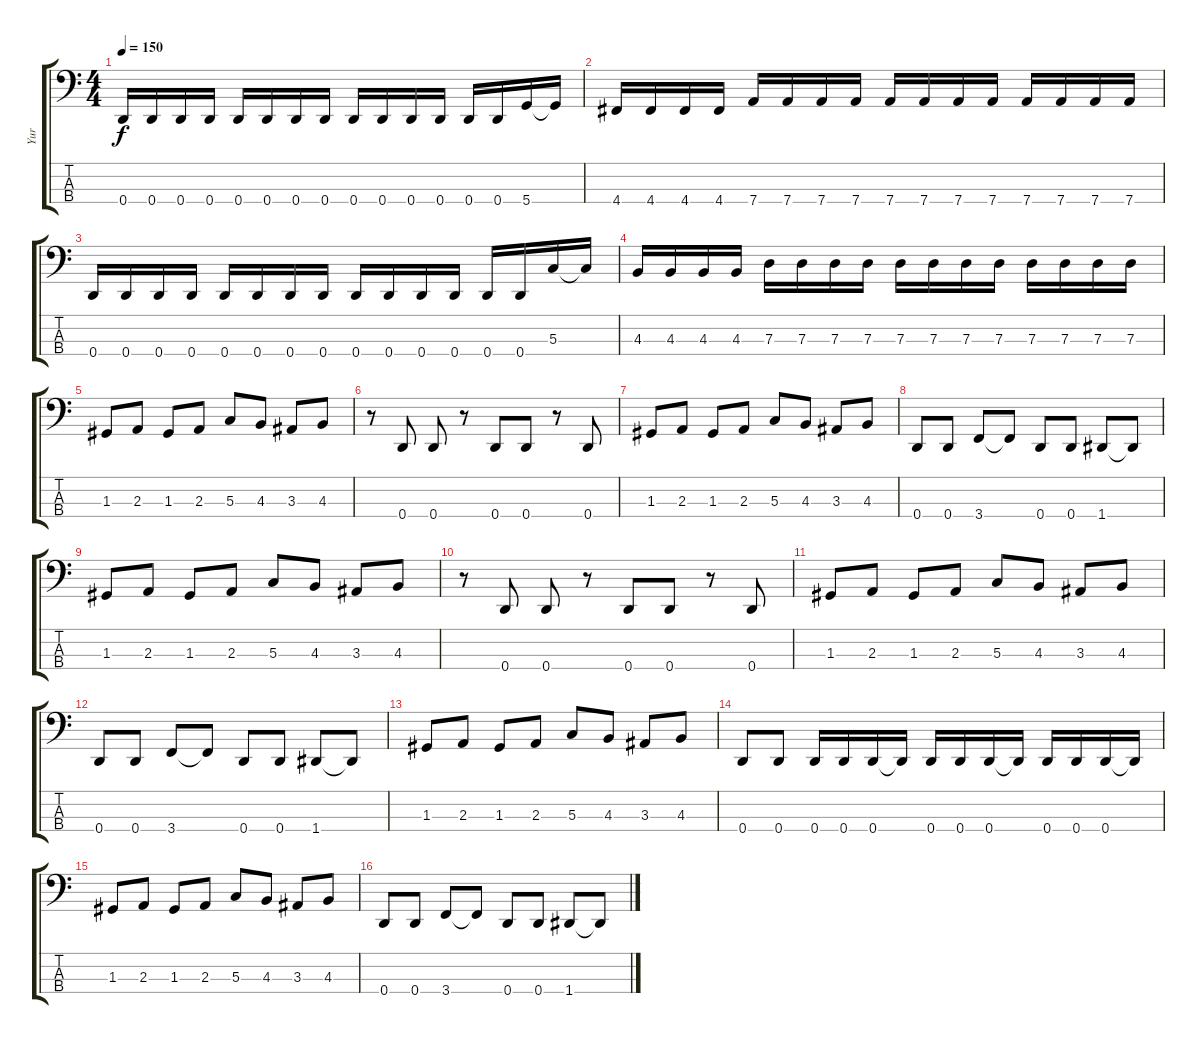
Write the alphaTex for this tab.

\track ("Yur" "Yur") {instrument electricbasspick}
\staff {score tabs}
\tuning (F2 C2 G1 D1) {hide}
\ts (4 4)
\tempo 150
\clef f4
\ks c
0.4.16{dy f} 0.4.16 0.4.16 0.4.16 0.4.16 0.4.16 0.4.16 0.4.16 0.4.16 0.4.16 0.4.16 0.4.16 0.4.16 0.4.16 5.4.16 5.4{t}.16 |
4.4.16 4.4.16 4.4.16 4.4.16 7.4.16 7.4.16 7.4.16 7.4.16 7.4.16 7.4.16 7.4.16 7.4.16 7.4.16 7.4.16 7.4.16 7.4.16 |
0.4.16 0.4.16 0.4.16 0.4.16 0.4.16 0.4.16 0.4.16 0.4.16 0.4.16 0.4.16 0.4.16 0.4.16 0.4.16 0.4.16 5.3.16 5.3{t}.16 |
4.3.16 4.3.16 4.3.16 4.3.16 7.3.16 7.3.16 7.3.16 7.3.16 7.3.16 7.3.16 7.3.16 7.3.16 7.3.16 7.3.16 7.3.16 7.3.16 |
1.3.8 2.3.8 1.3.8 2.3.8 5.3.8 4.3.8 3.3.8 4.3.8 |
r.8 0.4.8 0.4.8 r.8 0.4.8 0.4.8 r.8 0.4.8 |
1.3.8 2.3.8 1.3.8 2.3.8 5.3.8 4.3.8 3.3.8 4.3.8 |
0.4.8 0.4.8 3.4.8 3.4{t}.8 0.4.8 0.4.8 1.4.8 1.4{t}.8 |
1.3.8 2.3.8 1.3.8 2.3.8 5.3.8 4.3.8 3.3.8 4.3.8 |
r.8 0.4.8 0.4.8 r.8 0.4.8 0.4.8 r.8 0.4.8 |
1.3.8 2.3.8 1.3.8 2.3.8 5.3.8 4.3.8 3.3.8 4.3.8 |
0.4.8 0.4.8 3.4.8 3.4{t}.8 0.4.8 0.4.8 1.4.8 1.4{t}.8 |
1.3.8 2.3.8 1.3.8 2.3.8 5.3.8 4.3.8 3.3.8 4.3.8 |
0.4.8 0.4.8 0.4.16 0.4.16 0.4.16 0.4{t}.16 0.4.16 0.4.16 0.4.16 0.4{t}.16 0.4.16 0.4.16 0.4.16 0.4{t}.16 |
1.3.8 2.3.8 1.3.8 2.3.8 5.3.8 4.3.8 3.3.8 4.3.8 |
0.4.8 0.4.8 3.4.8 3.4{t}.8 0.4.8 0.4.8 1.4.8 1.4{t}.8
